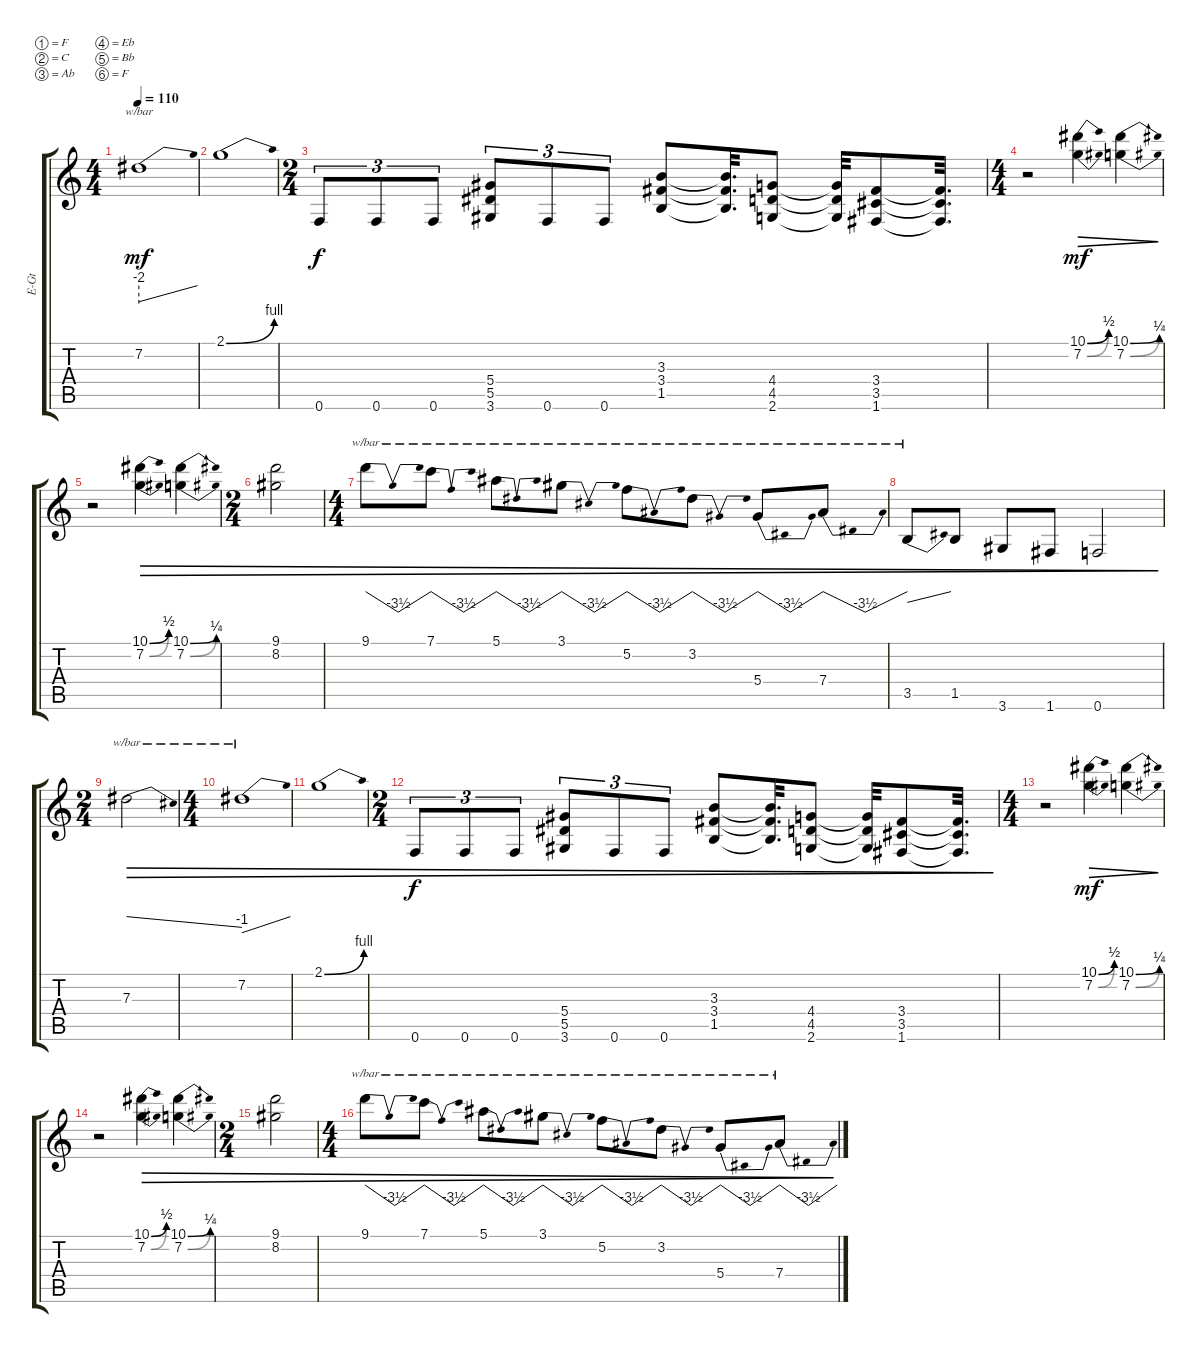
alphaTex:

\track ("Kirk Hammet" "E-Gt") {instrument electricguitarclean}
\staff {score tabs}
\tuning (F4 C4 Ab3 Eb3 Bb2 F2)
\ts (4 4)
\tempo 110
\clef g2
\ks c
7.2.1{tbe (dive default 0 -8 30 0) dy mf} |
2.1{be (bend 0 0 15 4)}.1 |
\ts (2 4)
0.6.8{tu (3 2) dy f} 0.6.8{tu (3 2)} 0.6.8{tu (3 2)} (5.4 5.5 3.6).8{tu (3 2)} 0.6.8{tu (3 2)} 0.6.8{tu (3 2)} (3.3 3.4 1.5).8 (3.3{t} 3.4{t} 1.5{t}).32{d} (4.4 4.5 2.6).8 (4.4{t} 4.5{t} 2.6{t}).32 (3.4 3.5 1.6).8 (3.4{t} 3.5{t} 1.6{t}).32{d} |
\ts (4 4)
r.2 (7.2{be (bend 0 0 9.6 2)} 10.1{be (bend 0 0 9 2)}).4{dec dy mf} (7.2{be (bend 0 0 10.799999999999999 2)} 10.1{be (bend 0 0 9.6 1)}).4{dec} |
r.2 (7.2{be (bend 0 0 9.6 2)} 10.1{be (bend 0 0 9 2)}).4{dec} (7.2{be (bend 0 0 10.799999999999999 2)} 10.1{be (bend 0 0 9.6 1)}).4{dec} |
\ts (2 4)
(8.2 9.1).2{dec} |
\ts (4 4)
9.1.8{tbe (dip default 0 0 6 -14 15 -14 31.799999999999997 0) dec} 7.1.8{tbe (dip default 0 0 30 -14 60 0) dec} 5.1.8{tbe (dip default 0 0 30 -14 60 0) dec} 3.1.8{tbe (dip default 0 0 30 -14 60 0) dec} 5.2.8{tbe (dip default 0 0 30 -14 60 0) dec} 3.2.8{tbe (dip default 0 0 30 -14 60 0) dec} 5.4.8{tbe (dip default 0 0 30 -14 60 0) dec} 7.4.8{tbe (dip default 0 0 30 -14 60 0) dec} |
3.5.8{tbe (dive default 0 -4 30 0) dec} 1.5.8{dec} 3.6.8{dec} 1.6.8{dec} 0.6.2{dec} |
\ts (2 4)
7.3.2{tbe (dive default 0 0 45 -4) dec} |
\ts (4 4)
7.2.1{tbe (dive default 0 -8 30 0) dec} |
2.1{be (bend 0 0 15 4)}.1{dec} |
\ts (2 4)
0.6.8{tu (3 2) dec dy f} 0.6.8{tu (3 2) dec} 0.6.8{tu (3 2) dec} (5.4 5.5 3.6).8{tu (3 2) dec} 0.6.8{tu (3 2) dec} 0.6.8{tu (3 2) dec} (3.3 3.4 1.5).8{dec} (3.3{t} 3.4{t} 1.5{t}).32{d dec} (4.4 4.5 2.6).8{dec} (4.4{t} 4.5{t} 2.6{t}).32{dec} (3.4 3.5 1.6).8{dec} (3.4{t} 3.5{t} 1.6{t}).32{d dec} |
\ts (4 4)
r.2 (7.2{be (bend 0 0 9.6 2)} 10.1{be (bend 0 0 9 2)}).4{dec dy mf} (7.2{be (bend 0 0 10.799999999999999 2)} 10.1{be (bend 0 0 9.6 1)}).4{dec} |
r.2 (7.2{be (bend 0 0 9.6 2)} 10.1{be (bend 0 0 9 2)}).4{dec} (7.2{be (bend 0 0 10.799999999999999 2)} 10.1{be (bend 0 0 9.6 1)}).4{dec} |
\ts (2 4)
(8.2 9.1).2{dec} |
\ts (4 4)
9.1.8{tbe (dip default 0 0 6 -14 15 -14 31.799999999999997 0) dec} 7.1.8{tbe (dip default 0 0 30 -14 60 0) dec} 5.1.8{tbe (dip default 0 0 30 -14 60 0) dec} 3.1.8{tbe (dip default 0 0 30 -14 60 0) dec} 5.2.8{tbe (dip default 0 0 30 -14 60 0) dec} 3.2.8{tbe (dip default 0 0 30 -14 60 0) dec} 5.4.8{tbe (dip default 0 0 30 -14 60 0) dec} 7.4.8{tbe (dip default 0 0 30 -14 60 0) dec}
